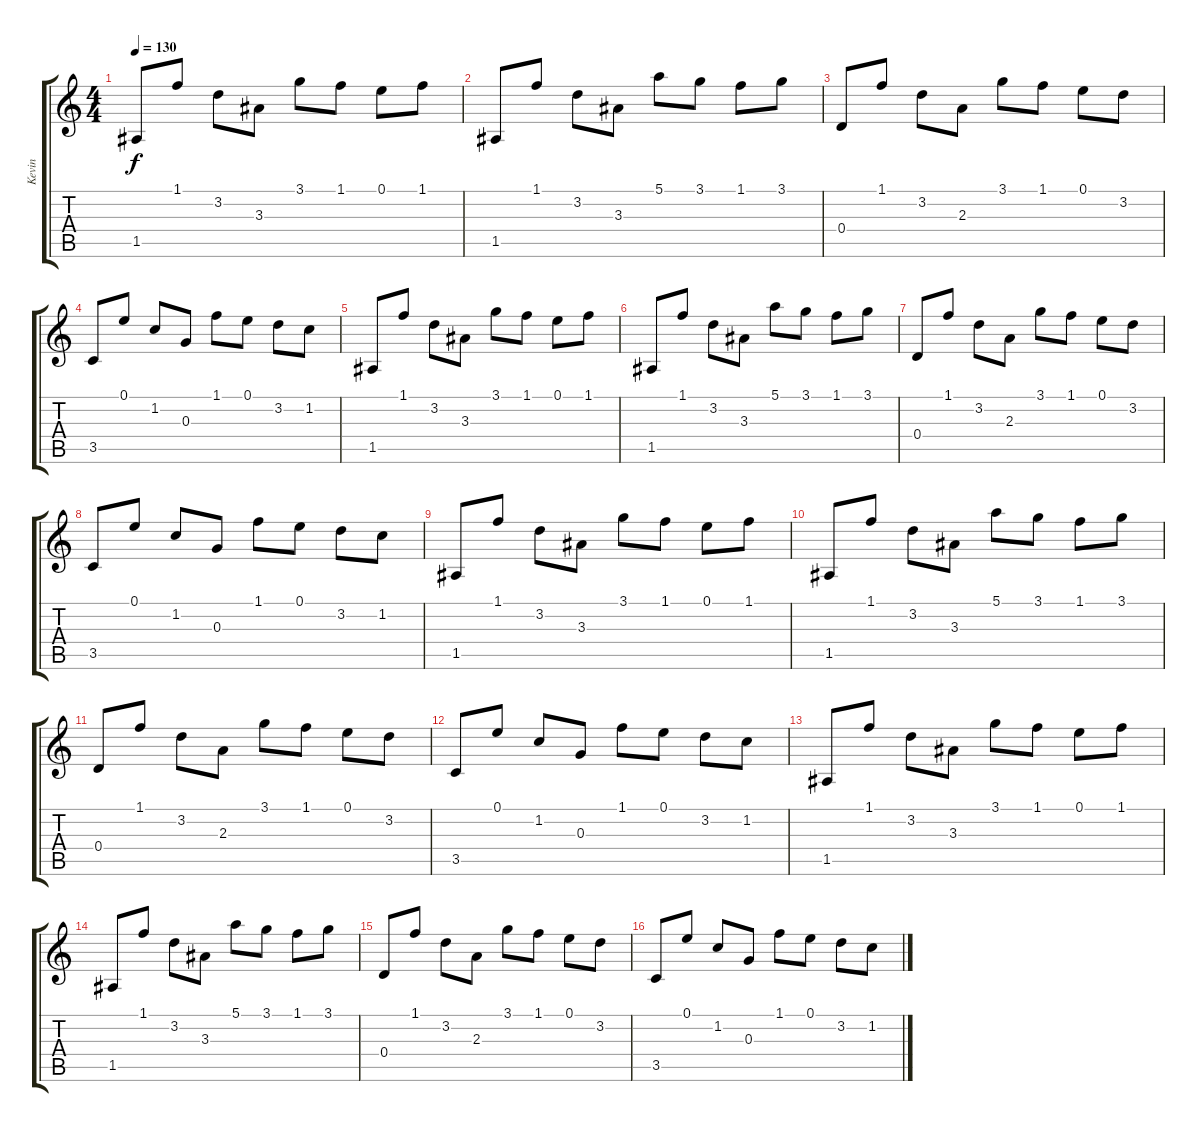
\track ("Kevin" "Kevin") {instrument acousticguitarnylon}
\staff {score tabs}
\tuning (E4 B3 G3 D3 A2 E2) {hide}
\ts (4 4)
\tempo 130
\clef g2
\ks c
1.5.8{dy f} 1.1.8 3.2.8 3.3.8 3.1.8 1.1.8 0.1.8 1.1.8 |
1.5.8 1.1.8 3.2.8 3.3.8 5.1.8 3.1.8 1.1.8 3.1.8 |
0.4.8 1.1.8 3.2.8 2.3.8 3.1.8 1.1.8 0.1.8 3.2.8 |
3.5.8 0.1.8 1.2.8 0.3.8 1.1.8 0.1.8 3.2.8 1.2.8 |
1.5.8 1.1.8 3.2.8 3.3.8 3.1.8 1.1.8 0.1.8 1.1.8 |
1.5.8 1.1.8 3.2.8 3.3.8 5.1.8 3.1.8 1.1.8 3.1.8 |
0.4.8 1.1.8 3.2.8 2.3.8 3.1.8 1.1.8 0.1.8 3.2.8 |
3.5.8 0.1.8 1.2.8 0.3.8 1.1.8 0.1.8 3.2.8 1.2.8 |
1.5.8 1.1.8 3.2.8 3.3.8 3.1.8 1.1.8 0.1.8 1.1.8 |
1.5.8 1.1.8 3.2.8 3.3.8 5.1.8 3.1.8 1.1.8 3.1.8 |
0.4.8 1.1.8 3.2.8 2.3.8 3.1.8 1.1.8 0.1.8 3.2.8 |
3.5.8 0.1.8 1.2.8 0.3.8 1.1.8 0.1.8 3.2.8 1.2.8 |
1.5.8 1.1.8 3.2.8 3.3.8 3.1.8 1.1.8 0.1.8 1.1.8 |
1.5.8 1.1.8 3.2.8 3.3.8 5.1.8 3.1.8 1.1.8 3.1.8 |
0.4.8 1.1.8 3.2.8 2.3.8 3.1.8 1.1.8 0.1.8 3.2.8 |
3.5.8 0.1.8 1.2.8 0.3.8 1.1.8 0.1.8 3.2.8 1.2.8
